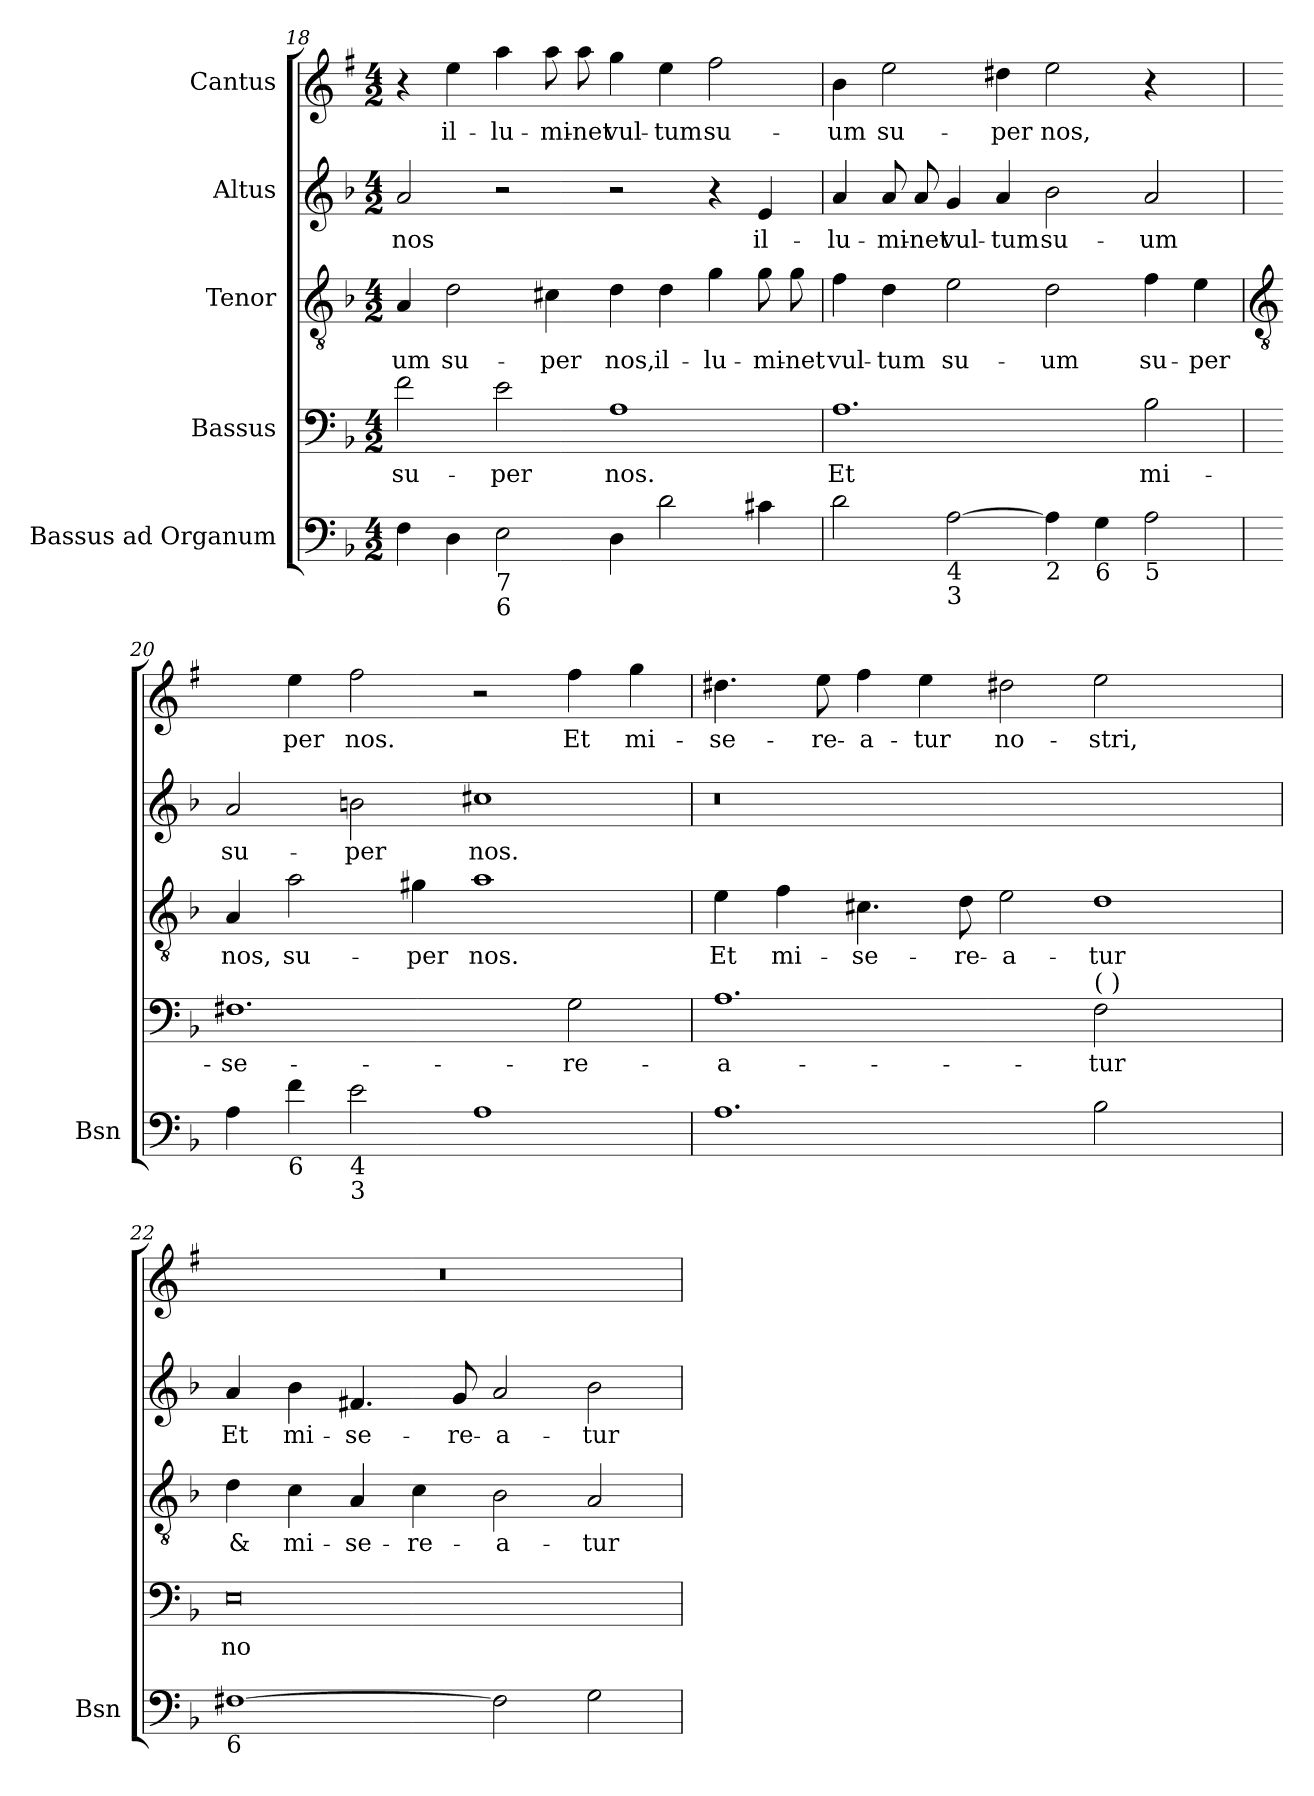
**kern	**kern	**text	**kern	**text	**kern	**text	**kern	**text
*part5	*part4	*part4	*part3	*part3	*part2	*part2	*part1	*part1
*staff5	*staff4	*staff4	*staff3	*staff3	*staff2	*staff2	*staff1	*staff1
*I"Bassus ad Organum	*I"Bassus	*	*I"Tenor	*	*I"Altus	*	*I"Cantus	*
*I'Bsn	*	*	*	*	*	*	*	*
!!LO:LB:g=z
*clefF4	*clefF4	*	*clefGv2	*	*clefG2	*	*clefG2	*
*	*	*	*	*	*	*	*ITrd1c2	*
*k[b-]	*k[b-]	*	*k[b-]	*	*k[b-]	*	*k[b-]	*
*F:	*F:	*	*F:	*	*F:	*	*F:	*
*M4/2	*M4/2	*	*M4/2	*	*M4/2	*	*M4/2	*
=18	=18	=18	=18	=18	=18	=18	=18	=18
!	!	!LO:LY:b	!	!LO:LY:b	!	!LO:LY:b	!	!
4F	2f	su-	4A	-um	2a	nos	4r	.
!	!	!	!	!LO:LY:b	!	!	!	!LO:LY:b
4D	.	.	2d	su-	.	.	4dd	il-
!LO:TX:b:t=7	!	!	!	!	!	!	!	!
!LO:TX:b:t=6	!	!	!	!	!	!	!	!
!	!	!LO:LY:b	!	!	!	!	!	!LO:LY:b
2E	2e	-per	.	.	2r	.	4gg	-lu-
!	!	!	!	!LO:LY:b	!	!	!	!LO:LY:b
.	.	.	4c#X	-per	.	.	8gg	-mi-
!	!	!	!	!	!	!	!	!LO:LY:b
.	.	.	.	.	.	.	8gg	-net
!	!	!LO:LY:b	!	!LO:LY:b	!	!	!	!LO:LY:b
4D	1A	nos.	4d	nos,	2r	.	4ff	vul-
!	!	!	!	!LO:LY:b	!	!	!	!LO:LY:b
2d	.	.	4d	il-	.	.	4dd	-tum
!	!	!	!	!LO:LY:b	!	!	!	!LO:LY:b
.	.	.	4g	-lu-	4r	.	2ee	su-
!	!	!	!	!LO:LY:b	!	!LO:LY:b	!	!
4c#X	.	.	8g	-mi-	4e	il-	.	.
!	!	!	!	!LO:LY:b	!	!	!	!
.	.	.	8g	-net	.	.	.	.
=19	=19	=19	=19	=19	=19	=19	=19	=19
!	!	!LO:LY:b	!	!LO:LY:b	!	!LO:LY:b	!	!LO:LY:b
2d	1.A	Et	4f	vul-	4a	-lu-	4a	-um
!	!	!	!	!LO:LY:b	!	!LO:LY:b	!	!LO:LY:b
.	.	.	4d	-tum	8a	-mi-	2dd	su-
!	!	!	!	!	!	!LO:LY:b	!	!
.	.	.	.	.	8a	-net	.	.
!LO:TX:b:t=4	!	!	!	!	!	!	!	!
!LO:TX:b:t=3	!	!	!	!	!	!	!	!
!	!	!	!	!LO:LY:b	!	!LO:LY:b	!	!
[2A	.	.	2e	su-	4g	vul-	.	.
!	!	!	!	!	!	!LO:LY:b	!	!LO:LY:b
.	.	.	.	.	4a	-tum	4cc#X	-per
!LO:TX:b:t=2	!	!	!	!	!	!	!	!
!	!	!	!	!LO:LY:b	!	!LO:LY:b	!	!LO:LY:b
4A]	.	.	2d	-um	2b-	su-	2dd	nos,
!LO:TX:b:t=6	!	!	!	!	!	!	!	!
4G	.	.	.	.	.	.	.	.
!LO:TX:b:t=5	!	!	!	!	!	!	!	!
!	!	!LO:LY:b	!	!LO:LY:b	!	!LO:LY:b	!	!
2A	2B-	mi-	4f	su-	2a	-um	4r	.
!	!	!	!	!LO:LY:b	!	!	!	!LO:LY:b
.	.	.	4e	-per	.	.	[4eeyy	su-
!!LO:LB:g=z
=20	=20	=20	=20	=20	=20	=20	=20	=20
*	*	*	*clefGv2	*	*	*	*	*
!	!	!LO:LY:b	!	!LO:LY:b	!	!LO:LY:b	!	!
4A	1.F#X	-se-	4A	nos,	2a	su-	4eeyy]	.
!LO:TX:b:t=6	!	!	!	!	!	!	!	!
!	!	!	!	!LO:LY:b	!	!	!	!LO:LY:b
4f	.	.	2a	su-	.	.	4dd	-per
!LO:TX:b:t=4	!	!	!	!	!	!	!	!
!LO:TX:b:t=3	!	!	!	!	!	!	!	!
!	!	!	!	!	!	!LO:LY:b	!	!LO:LY:b
2e	.	.	.	.	2bn	-per	2ee	nos.
!	!	!	!	!LO:LY:b	!	!	!	!
.	.	.	4g#X	-per	.	.	.	.
!	!	!	!	!LO:LY:b	!	!LO:LY:b	!	!
1A	.	.	1a	nos.	1cc#X	nos.	2r	.
!	!	!LO:LY:b	!	!	!	!	!	!LO:LY:b
.	2G	-re-	.	.	.	.	4ee	Et
!	!	!	!	!	!	!	!	!LO:LY:b
.	.	.	.	.	.	.	4ff	mi-
=21	=21	=21	=21	=21	=21	=21	=21	=21
!	!	!LO:LY:b	!	!LO:LY:b	!	!	!	!LO:LY:b
1.A	1.A	-a-	4e	Et	0r	.	4.cc#X	-se-
!	!	!	!	!LO:LY:b	!	!	!	!
.	.	.	4f	mi-	.	.	.	.
!	!	!	!	!	!	!	!	!LO:LY:b
.	.	.	.	.	.	.	8dd	-re-
!	!	!	!	!LO:LY:b	!	!	!	!LO:LY:b
.	.	.	4.c#X	-se-	.	.	4ee	-a-
!	!	!	!	!	!	!	!	!LO:LY:b
.	.	.	.	.	.	.	4dd	-tur
!	!	!	!	!LO:LY:b	!	!	!	!
.	.	.	8d	-re-	.	.	.	.
!	!	!	!	!LO:LY:b	!	!	!	!LO:LY:b
.	.	.	2e	-a-	.	.	2cc#X	no-
!	!LO:TX:a:t=(  )	!	!	!	!	!	!	!
!	!	!LO:LY:b	!	!LO:LY:b	!	!	!	!LO:LY:b
2B-	2F	-tur	1d	-tur	.	.	2dd	-stri,
2ryy	2ryy	.	.	.	2ryy	.	2ryy	.
=22	=22	=22	=22	=22	=22	=22	=22	=22
!LO:TX:b:t=6	!	!	!	!	!	!	!	!
!	!	!LO:LY:b	!	!LO:LY:b	!	!LO:LY:b	!	!
[1F#X	0E	no-	4d	&	4a	Et	0r	.
!	!	!	!	!LO:LY:b	!	!LO:LY:b	!	!
.	.	.	4c	mi-	4b-	mi-	.	.
!	!	!	!	!LO:LY:b	!	!LO:LY:b	!	!
.	.	.	4A	-se-	4.f#X	-se-	.	.
!	!	!	!	!LO:LY:b	!	!	!	!
.	.	.	4c	-re-	.	.	.	.
!	!	!	!	!	!	!LO:LY:b	!	!
.	.	.	.	.	8g	-re-	.	.
!	!	!	!	!LO:LY:b	!	!LO:LY:b	!	!
2F#]	.	.	2B-	-a-	2a	-a-	.	.
!	!	!	!	!LO:LY:b	!	!LO:LY:b	!	!
2G	.	.	2A	-tur	2b-	-tur	.	.
=	=	=	=	=	=	=	=	=
*-	*-	*-	*-	*-	*-	*-	*-	*-
